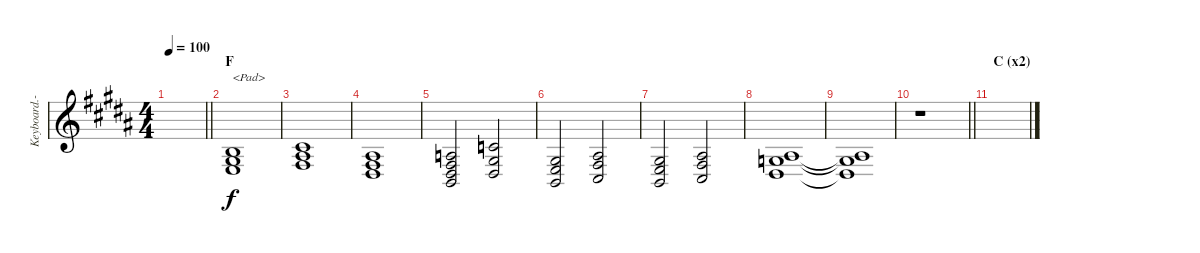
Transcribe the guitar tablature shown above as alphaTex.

\track ("Keyboard.-II" "Keyboard.-") {instrument pad2warm}
\staff {score}
\tuning (E4 B3 G3 D3 A2 E2 B1) {hide}
\ts (4 4)
\tempo 100
\clef g2
\barLineRight lightlight
\ks b
|
\section ("" "F")
(0.2 1.3 2.4).1{txt "<Pad>"} |
(2.2 3.3 4.4).1 |
(3.3 4.4 6.5).1 |
(2.3 4.4 6.5 7.6).2 (1.2 1.3 1.4).2 |
(1.3 2.4 2.5).2 (3.3 4.4 4.5).2 |
(1.3 2.4 2.5).2 (3.3 4.4 4.5).2 |
(3.3 5.4 6.5).1 |
(3.3{t} 5.4{t} 6.5{t}).1 |
\barLineRight lightlight
r.1 |
\section ("" "C (x2)")
